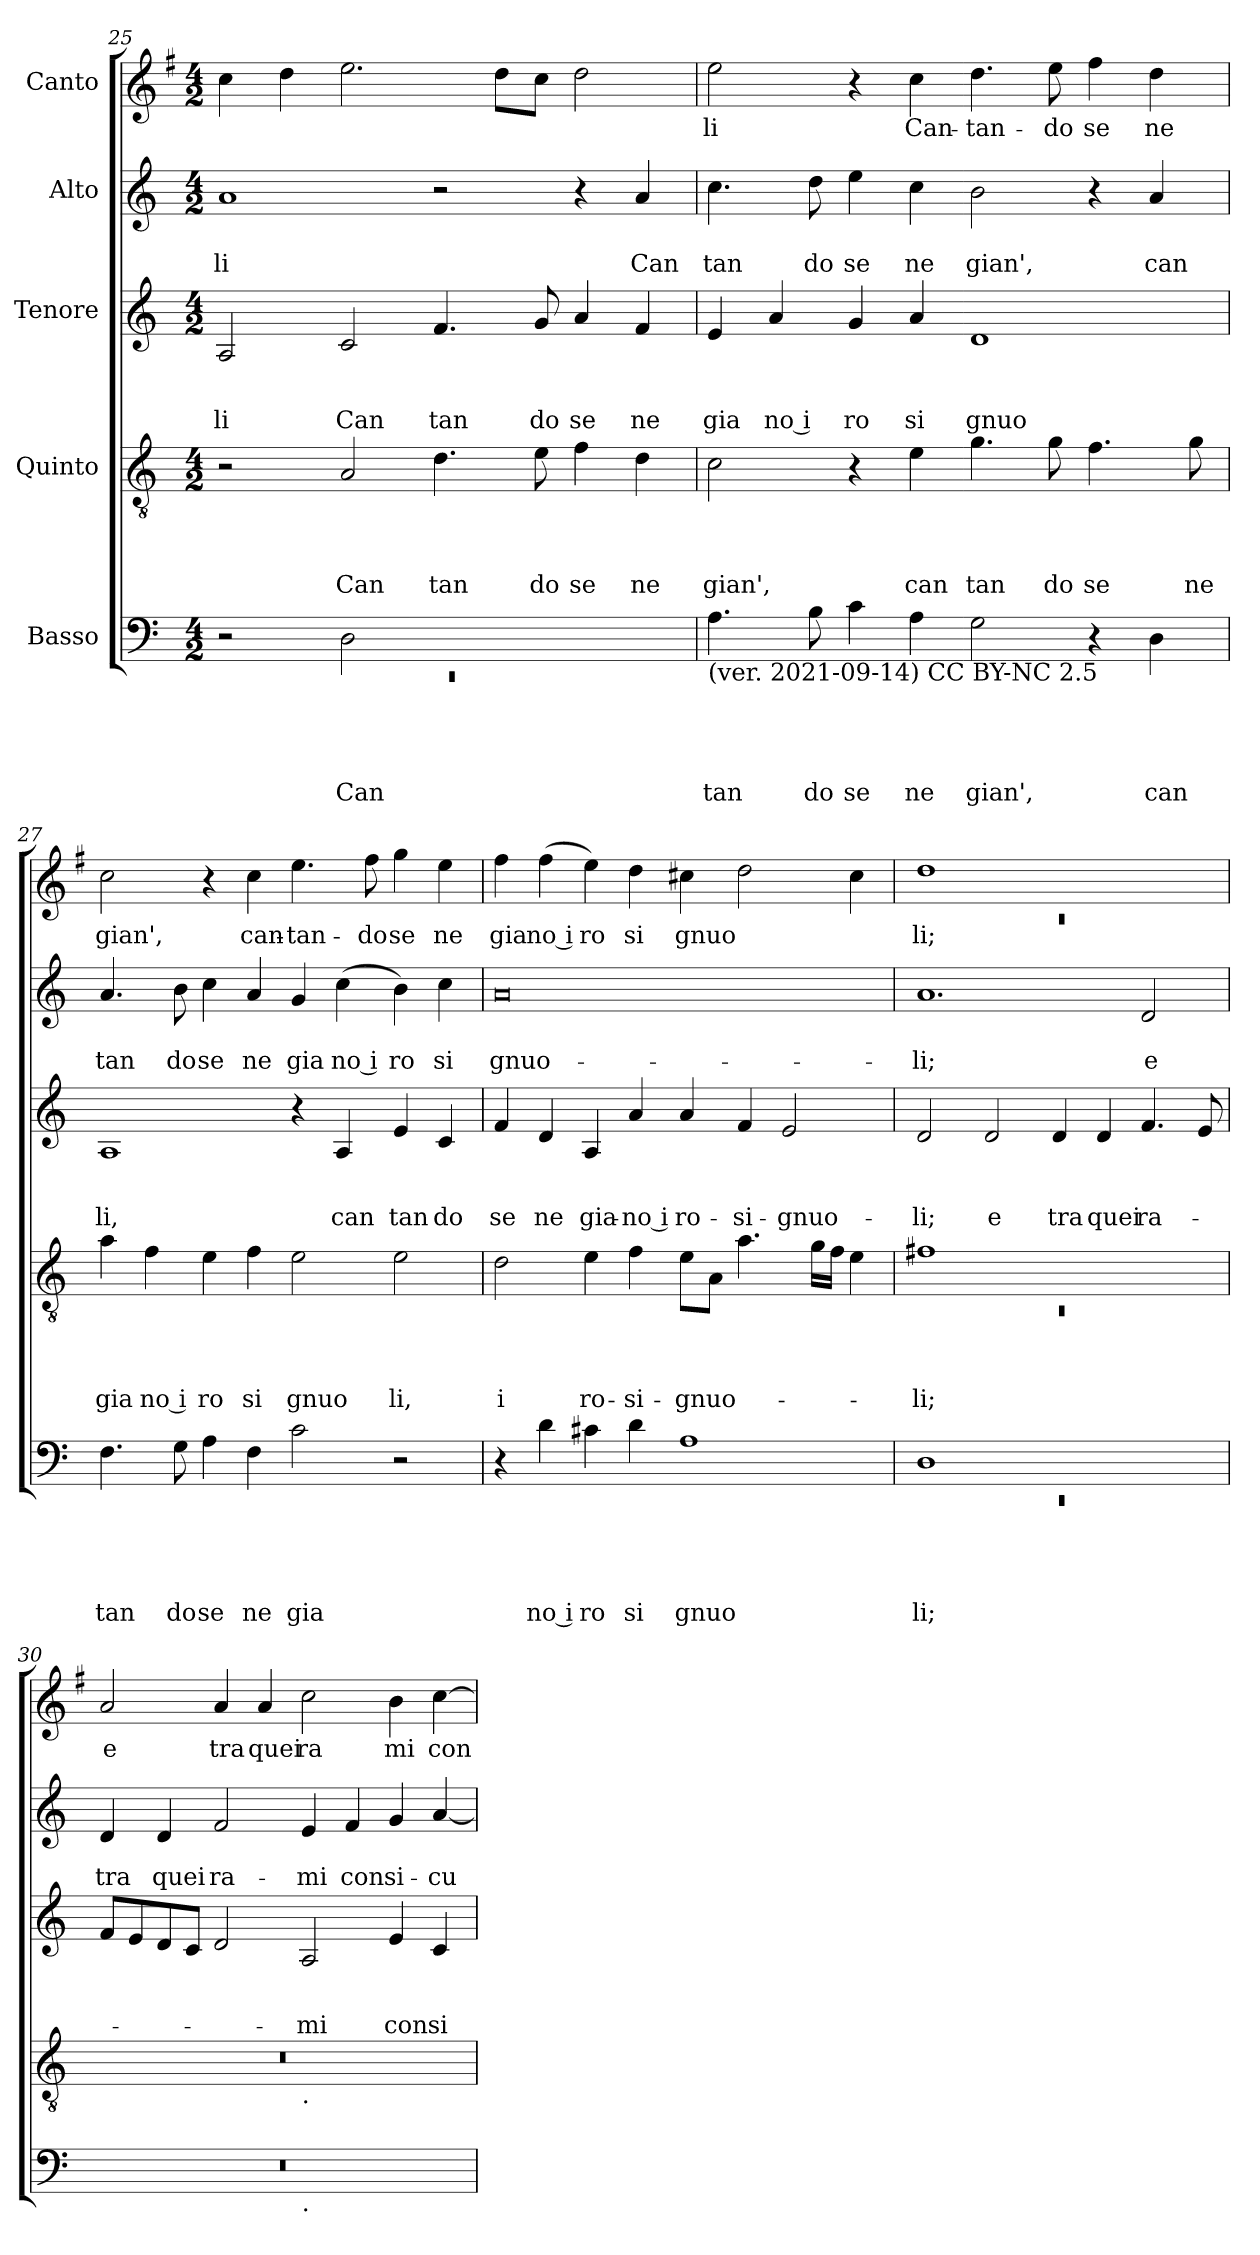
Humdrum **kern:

**kern	**text	**text	**text	**text	**text	**kern	**text	**text	**text	**text	**kern	**text	**text	**text	**kern	**text	**text	**kern	**text
*part5	*part5	*part5	*part5	*part5	*part5	*part4	*part4	*part4	*part4	*part4	*part3	*part3	*part3	*part3	*part2	*part2	*part2	*part1	*part1
*staff5	*staff5	*staff5	*staff5	*staff5	*staff5	*staff4	*staff4	*staff4	*staff4	*staff4	*staff3	*staff3	*staff3	*staff3	*staff2	*staff2	*staff2	*staff1	*staff1
*I"Basso	*	*	*	*	*	*I"Quinto	*	*	*	*	*I"Tenore	*	*	*	*I"Alto	*	*	*I"Canto	*
*clefF4	*	*	*	*	*	*clefGv2	*	*	*	*	*clefG2	*	*	*	*clefG2	*	*	*clefG2	*
*	*	*	*	*	*	*	*	*	*	*	*	*	*	*	*	*	*	*ITrd-3c-5	*
*k[]	*	*	*	*	*	*k[]	*	*	*	*	*k[]	*	*	*	*k[]	*	*	*k[]	*
*C:	*	*	*	*	*	*C:	*	*	*	*	*C:	*	*	*	*C:	*	*	*C:	*
*M4/2	*	*	*	*	*	*M4/2	*	*	*	*	*M4/2	*	*	*	*M4/2	*	*	*M4/2	*
=25	=25	=25	=25	=25	=25	=25	=25	=25	=25	=25	=25	=25	=25	=25	=25	=25	=25	=25	=25
*^	*	*	*	*	*	*	*	*	*	*	*	*	*	*	*	*	*	*	*
!	!LO:N:vis=1	!	!	!	!	!	!	!	!	!	!	!	!	!	!LO:LY:b	!	!	!LO:LY:b	!	!
*	*^	*	*	*	*	*	*	*	*	*	*	*	*	*	*	*	*	*	*	*
0ryy	0rEE	2r	.	.	.	.	.	2r	.	.	.	.	2A/	.	.	li	1a	.	li	4ff\	.
.	.	.	.	.	.	.	.	.	.	.	.	.	.	.	.	.	.	.	.	4gg\	.
!	!	!	!	!	!	!	!LO:LY:b	!	!	!	!	!LO:LY:b	!	!	!	!LO:LY:b	!	!	!	!	!
.	.	2D\	.	.	.	.	Can	2A/	.	.	.	Can	2c/	.	.	Can	.	.	.	2.aa\	.
!	!	!	!	!	!	!	!	!	!	!	!	!LO:LY:b	!	!	!	!LO:LY:b	!	!	!	!	!
.	.	1ryy	.	.	.	.	.	4.d\	.	.	.	tan	4.f/	.	.	tan	2r	.	.	.	.
.	.	.	.	.	.	.	.	.	.	.	.	.	.	.	.	.	.	.	.	8gg\L	.
!	!	!	!	!	!	!	!	!	!	!	!	!LO:LY:b	!	!	!	!LO:LY:b	!	!	!	!	!
.	.	.	.	.	.	.	.	8e\	.	.	.	do	8g/	.	.	do	.	.	.	8ff\J	.
!	!	!	!	!	!	!	!	!	!	!	!	!LO:LY:b	!	!	!	!LO:LY:b	!	!	!	!	!
.	.	.	.	.	.	.	.	4f\	.	.	.	se	4a/	.	.	se	4r	.	.	2gg\	.
!	!	!	!	!	!	!	!	!	!	!	!	!LO:LY:b	!	!	!	!LO:LY:b	!	!	!LO:LY:b	!	!
.	.	.	.	.	.	.	.	4d\	.	.	.	ne	4f/	.	.	ne	4a/	.	Can	.	.
*v	*v	*v	*	*	*	*	*	*	*	*	*	*	*	*	*	*	*	*	*	*	*
=26	=26	=26	=26	=26	=26	=26	=26	=26	=26	=26	=26	=26	=26	=26	=26	=26	=26	=26	=26
!LO:TX:b:t=(ver. 2021-09-14) CC BY-NC 2.5	!	!	!	!	!	!	!	!	!	!	!	!	!	!	!	!	!	!	!
!	!	!	!	!	!LO:LY:b	!	!	!	!	!LO:LY:b	!	!	!	!LO:LY:b	!	!	!LO:LY:b	!	!LO:LY:b
4.A\	.	.	.	.	tan	2c\	.	.	.	gian',	4e/	.	.	gia	4.cc\	.	tan	2aa\	-li
!	!	!	!	!	!	!	!	!	!	!	!	!	!	!LO:LY:b:rj	!	!	!	!	!
.	.	.	.	.	.	.	.	.	.	.	4a/	.	.	no i	.	.	.	.	.
!	!	!	!	!	!LO:LY:b	!	!	!	!	!	!	!	!	!	!	!	!LO:LY:b	!	!
8B\	.	.	.	.	do	.	.	.	.	.	.	.	.	.	8dd\	.	do	.	.
!	!	!	!	!	!LO:LY:b	!	!	!	!	!	!	!	!	!LO:LY:b	!	!	!LO:LY:b	!	!
4c\	.	.	.	.	se	4r	.	.	.	.	4g/	.	.	ro	4ee\	.	se	4r	.
!	!	!	!	!	!LO:LY:b	!	!	!	!	!LO:LY:b	!	!	!	!LO:LY:b	!	!	!LO:LY:b	!	!LO:LY:b
4A\	.	.	.	.	ne	4e\	.	.	.	can	4a/	.	.	si	4cc\	.	ne	4ff\	Can-
!	!	!	!	!	!LO:LY:b	!	!	!	!	!LO:LY:b	!	!	!	!LO:LY:b	!	!	!LO:LY:b	!	!LO:LY:b
2G\	.	.	.	.	gian',	4.g\	.	.	.	tan	1d	.	.	gnuo	2b\	.	gian',	4.gg\	-tan-
!	!	!	!	!	!	!	!	!	!	!LO:LY:b	!	!	!	!	!	!	!	!	!LO:LY:b
.	.	.	.	.	.	8g\	.	.	.	do	.	.	.	.	.	.	.	8aa\	-do
!	!	!	!	!	!	!	!	!	!	!LO:LY:b	!	!	!	!	!	!	!	!	!LO:LY:b
4r	.	.	.	.	.	4.f\	.	.	.	se	.	.	.	.	4r	.	.	4bb\	se
!	!	!	!	!	!LO:LY:b	!	!	!	!	!	!	!	!	!	!	!	!LO:LY:b	!	!LO:LY:b
4D\	.	.	.	.	can	.	.	.	.	.	.	.	.	.	4a/	.	can	4gg\	ne
!	!	!	!	!	!	!	!	!	!	!LO:LY:b	!	!	!	!	!	!	!	!	!
.	.	.	.	.	.	8g\	.	.	.	ne	.	.	.	.	.	.	.	.	.
=27	=27	=27	=27	=27	=27	=27	=27	=27	=27	=27	=27	=27	=27	=27	=27	=27	=27	=27	=27
!	!	!	!	!	!LO:LY:b	!	!	!	!	!LO:LY:b	!	!	!	!LO:LY:b	!	!	!LO:LY:b	!	!LO:LY:b
4.F\	.	.	.	.	tan	4a\	.	.	.	gia	1A	.	.	li,	4.a/	.	tan	2ff\	gian',
!	!	!	!	!	!	!	!	!	!	!LO:LY:b:rj	!	!	!	!	!	!	!	!	!
.	.	.	.	.	.	4f\	.	.	.	no i	.	.	.	.	.	.	.	.	.
!	!	!	!	!	!LO:LY:b	!	!	!	!	!	!	!	!	!	!	!	!LO:LY:b	!	!
8G\	.	.	.	.	do	.	.	.	.	.	.	.	.	.	8b\	.	do	.	.
!	!	!	!	!	!LO:LY:b	!	!	!	!	!LO:LY:b	!	!	!	!	!	!	!LO:LY:b	!	!
4A\	.	.	.	.	se	4e\	.	.	.	ro	.	.	.	.	4cc\	.	se	4r	.
!	!	!	!	!	!LO:LY:b	!	!	!	!	!LO:LY:b	!	!	!	!	!	!	!LO:LY:b	!	!LO:LY:b
4F\	.	.	.	.	ne	4f\	.	.	.	si	.	.	.	.	4a/	.	ne	4ff\	can-
!	!	!	!	!	!LO:LY:b	!	!	!	!	!LO:LY:b	!	!	!	!	!	!	!LO:LY:b	!	!LO:LY:b
2c\	.	.	.	.	gia	2e\	.	.	.	gnuo	4r	.	.	.	4g/	.	gia	4.aa\	-tan-
!	!	!	!	!	!	!	!	!	!	!	!	!	!	!LO:LY:b	!	!	!LO:LY:b:rj	!	!
.	.	.	.	.	.	.	.	.	.	.	4A/	.	.	can	(<4cc\	.	no i	.	.
!	!	!	!	!	!	!	!	!	!	!	!	!	!	!	!	!	!	!	!LO:LY:b
.	.	.	.	.	.	.	.	.	.	.	.	.	.	.	.	.	.	8bb\	-do
!	!	!	!	!	!	!	!	!	!	!LO:LY:b	!	!	!	!LO:LY:b	!	!	!LO:LY:b	!	!LO:LY:b
2r	.	.	.	.	.	2e\	.	.	.	li,	4e/	.	.	tan	4b\)	.	ro	4ccc\	se
!	!	!	!	!	!	!	!	!	!	!	!	!	!	!LO:LY:b	!	!	!LO:LY:b	!	!LO:LY:b
.	.	.	.	.	.	.	.	.	.	.	4c/	.	.	do	4cc\	.	si	4aa\	ne
!!LO:PB:g=z
=28	=28	=28	=28	=28	=28	=28	=28	=28	=28	=28	=28	=28	=28	=28	=28	=28	=28	=28	=28
!	!	!	!	!	!	!	!	!	!	!LO:LY:b	!	!	!	!LO:LY:b	!	!	!LO:LY:b	!	!LO:LY:b
4r	.	.	.	.	.	2d\	.	.	.	i	4f/	.	.	se	0a	.	gnuo-	4bb\	gia
!	!	!	!	!	!LO:LY:b:rj	!	!	!	!	!	!	!	!	!LO:LY:b	!	!	!	!	!LO:LY:b:rj
4d\	.	.	.	.	no i	.	.	.	.	.	4d/	.	.	ne	.	.	.	(<4bb\	no i
!	!	!	!	!	!LO:LY:b	!	!	!	!	!LO:LY:b	!	!	!	!LO:LY:b	!	!	!	!	!LO:LY:b
4c#X\	.	.	.	.	ro	4e\	.	.	.	ro-	4A/	.	.	gia-	.	.	.	4aa\)	ro
!	!	!	!	!	!LO:LY:b	!	!	!	!	!LO:LY:b	!	!	!	!LO:LY:b:rj	!	!	!	!	!LO:LY:b
4d\	.	.	.	.	si	4f\	.	.	.	-si-	4a/	.	.	-no i	.	.	.	4gg\	si
!	!	!	!	!	!LO:LY:b	!	!	!	!	!LO:LY:b	!	!	!	!LO:LY:b	!	!	!	!	!LO:LY:b
1A	.	.	.	.	gnuo	8e\L	.	.	.	-gnuo-	4a/	.	.	ro-	.	.	.	4ff#X\	gnuo
.	.	.	.	.	.	8A\J	.	.	.	.	.	.	.	.	.	.	.	.	.
!	!	!	!	!	!	!	!	!	!	!	!	!	!	!LO:LY:b	!	!	!	!	!
.	.	.	.	.	.	4.a\	.	.	.	.	4f/	.	.	-si-	.	.	.	2gg\	.
!	!	!	!	!	!	!	!	!	!	!	!	!	!	!LO:LY:b	!	!	!	!	!
.	.	.	.	.	.	.	.	.	.	.	2e/	.	.	-gnuo-	.	.	.	.	.
.	.	.	.	.	.	16g\LL	.	.	.	.	.	.	.	.	.	.	.	.	.
.	.	.	.	.	.	16f\JJ	.	.	.	.	.	.	.	.	.	.	.	.	.
.	.	.	.	.	.	4e\	.	.	.	.	.	.	.	.	.	.	.	4ff#\	.
=29	=29	=29	=29	=29	=29	=29	=29	=29	=29	=29	=29	=29	=29	=29	=29	=29	=29	=29	=29
*^	*	*	*	*	*	*^	*	*	*	*	*	*	*	*	*	*	*	*^	*
!	!LO:N:vis=1	!	!	!	!	!LO:LY:b	!	!LO:N:vis=1	!	!	!	!LO:LY:b	!	!	!	!LO:LY:b	!	!	!LO:LY:b	!	!LO:N:vis=1	!LO:LY:b
1D	0rEE	.	.	.	.	li;	1f#X	0rC	.	.	.	-li;	2d/	.	.	-li;	1.a	.	-li;	1gg	0rc	li;
!	!	!	!	!	!	!	!	!	!	!	!	!	!	!	!	!LO:LY:b	!	!	!	!	!	!
.	.	.	.	.	.	.	.	.	.	.	.	.	2d/	.	.	e	.	.	.	.	.	.
!	!	!	!	!	!	!	!	!	!	!	!	!	!	!	!	!LO:LY:b	!	!	!	!	!	!
1ryy	.	.	.	.	.	.	1ryy	.	.	.	.	.	4d/	.	.	tra	.	.	.	1ryy	.	.
!	!	!	!	!	!	!	!	!	!	!	!	!	!	!	!	!LO:LY:b	!	!	!	!	!	!
.	.	.	.	.	.	.	.	.	.	.	.	.	4d/	.	.	quei	.	.	.	.	.	.
!	!	!	!	!	!	!	!	!	!	!	!	!	!	!	!	!LO:LY:b	!	!	!LO:LY:b	!	!	!
.	.	.	.	.	.	.	.	.	.	.	.	.	4.f/	.	.	ra-	2d/	.	e	.	.	.
.	.	.	.	.	.	.	.	.	.	.	.	.	8e/	.	.	.	.	.	.	.	.	.
*	*	*	*	*	*	*	*	*	*	*	*	*	*	*	*	*	*	*	*	*v	*v	*
=30	=30	=30	=30	=30	=30	=30	=30	=30	=30	=30	=30	=30	=30	=30	=30	=30	=30	=30	=30	=30	=30
!	!	!	!	!	!	!	!	!	!	!	!	!	!	!	!	!	!	!	!LO:LY:b	!	!LO:LY:b
0r	1ryy	.	.	.	.	.	0r	1ryy	.	.	.	.	8f/L	.	.	.	4d/	.	tra	2dd/	e
.	.	.	.	.	.	.	.	.	.	.	.	.	8e/	.	.	.	.	.	.	.	.
!	!	!	!	!	!	!	!	!	!	!	!	!	!	!	!	!	!	!	!LO:LY:b	!	!
.	.	.	.	.	.	.	.	.	.	.	.	.	8d/	.	.	.	4d/	.	quei	.	.
.	.	.	.	.	.	.	.	.	.	.	.	.	8c/J	.	.	.	.	.	.	.	.
!	!	!	!	!	!	!	!	!	!	!	!	!	!	!	!	!	!	!	!LO:LY:b	!	!LO:LY:b
.	.	.	.	.	.	.	.	.	.	.	.	.	2d/	.	.	.	2f/	.	ra-	4dd/	tra
!	!	!	!	!	!	!	!	!	!	!	!	!	!	!	!	!	!	!	!	!	!LO:LY:b
.	.	.	.	.	.	.	.	.	.	.	.	.	.	.	.	.	.	.	.	4dd/	quei
!	!	!	!	!	!	!	!	!LO:TX:b:t=.	!	!	!	!	!	!	!	!	!	!	!	!	!
!	!LO:TX:b:t=.	!	!	!	!	!	!	!	!	!	!	!	!	!	!	!	!	!	!	!	!
!	!	!	!	!	!	!	!	!	!	!	!	!	!	!	!	!LO:LY:b	!	!	!LO:LY:b	!	!LO:LY:b
.	1ryy	.	.	.	.	.	.	1ryy	.	.	.	.	2A/	.	.	-mi	4e/	.	-mi	2ff\	ra
!	!	!	!	!	!	!	!	!	!	!	!	!	!	!	!	!	!	!	!LO:LY:b	!	!
.	.	.	.	.	.	.	.	.	.	.	.	.	.	.	.	.	4f/	.	con	.	.
!	!	!	!	!	!	!	!	!	!	!	!	!	!	!	!	!LO:LY:b	!	!	!LO:LY:b	!	!LO:LY:b
.	.	.	.	.	.	.	.	.	.	.	.	.	4e/	.	.	con	4g/	.	si-	4ee\	mi
!	!	!	!	!	!	!	!	!	!	!	!	!	!	!	!	!LO:LY:b	!	!	!LO:LY:b	!	!LO:LY:b
.	.	.	.	.	.	.	.	.	.	.	.	.	4c/	.	.	si-	[<4a/	.	-cu-	[>4ff\	con
*v	*v	*	*	*	*	*	*	*	*	*	*	*	*	*	*	*	*	*	*	*	*
*	*	*	*	*	*	*v	*v	*	*	*	*	*	*	*	*	*	*	*	*	*
=	=	=	=	=	=	=	=	=	=	=	=	=	=	=	=	=	=	=	=
*-	*-	*-	*-	*-	*-	*-	*-	*-	*-	*-	*-	*-	*-	*-	*-	*-	*-	*-	*-
